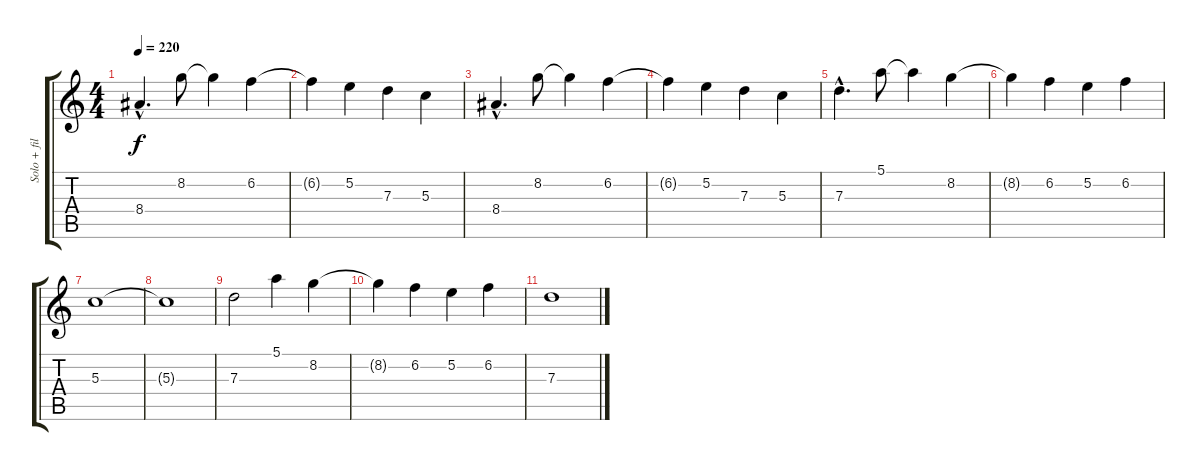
\track ("Solo + fill" "Solo + fil") {instrument distortionguitar}
\staff {score tabs}
\tuning (E4 B3 G3 D3 A2 E2) {hide}
\ts (4 4)
\tempo 220
\clef g2
\ks c
8.4{hac}.4{d dy f} 8.2.8 8.2{t}.4 6.2.4 |
6.2{t}.4 5.2.4 7.3.4 5.3.4 |
8.4{hac}.4{d} 8.2.8 8.2{t}.4 6.2.4 |
6.2{t}.4 5.2.4 7.3.4 5.3.4 |
7.3{hac}.4{d} 5.1.8 5.1{t}.4 8.2.4 |
8.2{t}.4 6.2.4 5.2.4 6.2.4 |
5.3.1 |
5.3{t}.1 |
7.3.2 5.1.4 8.2.4 |
8.2{t}.4 6.2.4 5.2.4 6.2.4 |
7.3.1
